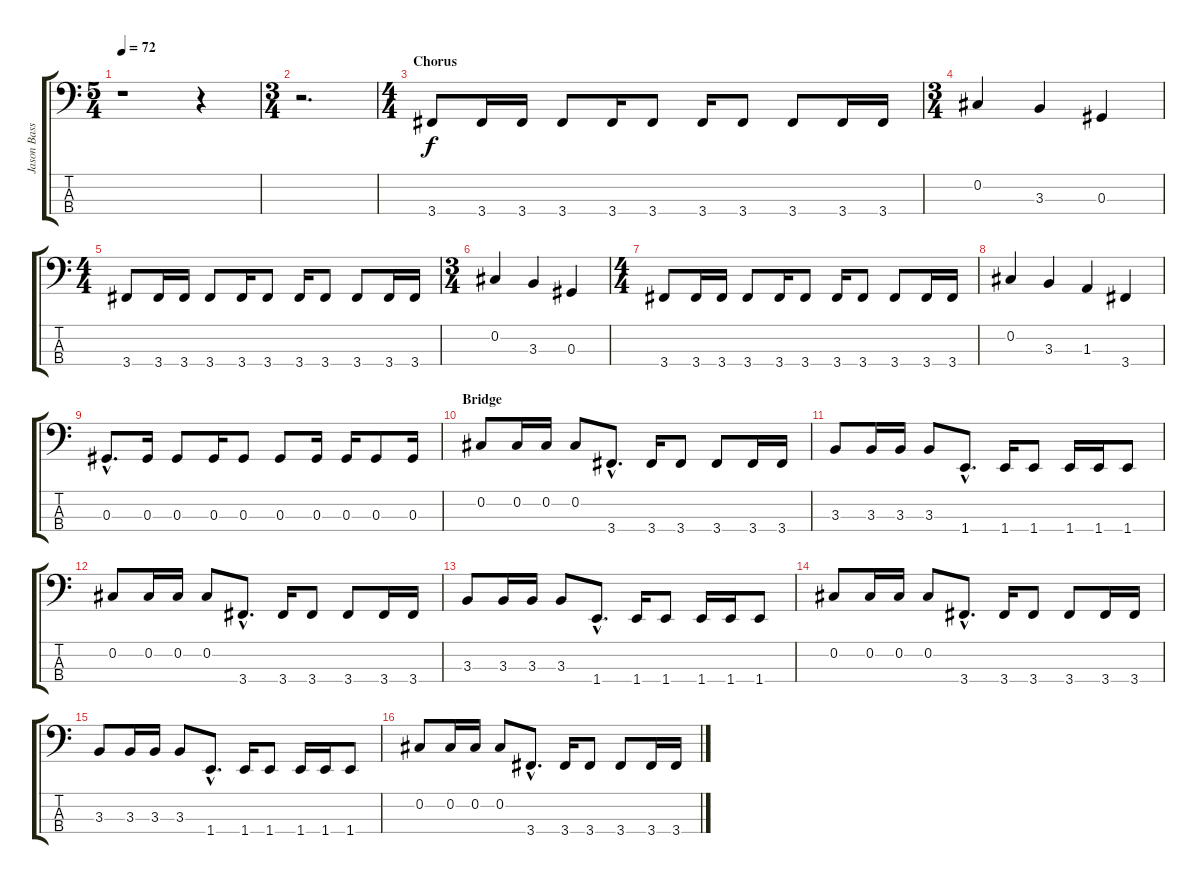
\track ("Jason Bass" "Jason Bass") {instrument electricbasspick}
\staff {score tabs}
\tuning (Gb2 Db2 Ab1 Eb1) {hide}
\ts (5 4)
\tempo 72
\clef f4
\ks c
r.1{dy f} r.4 |
\ts (3 4)
r.2{d} |
\ts (4 4)
\section ("" "Chorus")
3.4.8 3.4.16 3.4.16 3.4.8 3.4.16 3.4.8 3.4.16 3.4.8 3.4.8 3.4.16 3.4.16 |
\ts (3 4)
0.2.4 3.3.4 0.3.4 |
\ts (4 4)
3.4.8 3.4.16 3.4.16 3.4.8 3.4.16 3.4.8 3.4.16 3.4.8 3.4.8 3.4.16 3.4.16 |
\ts (3 4)
0.2.4 3.3.4 0.3.4 |
\ts (4 4)
3.4.8 3.4.16 3.4.16 3.4.8 3.4.16 3.4.8 3.4.16 3.4.8 3.4.8 3.4.16 3.4.16 |
0.2.4 3.3.4 1.3.4 3.4.4 |
0.3{hac}.8{d} 0.3.16 0.3.8 0.3.16 0.3.8 0.3.8 0.3.16 0.3.16 0.3.8 0.3.16 |
\section ("" "Bridge")
0.2.8 0.2.16 0.2.16 0.2.8 3.4{hac}.8{d} 3.4.16 3.4.8 3.4.8 3.4.16 3.4.16 |
3.3.8 3.3.16 3.3.16 3.3.8 1.4{hac}.8{d} 1.4.16 1.4.8 1.4.16 1.4.16 1.4.8 |
0.2.8 0.2.16 0.2.16 0.2.8 3.4{hac}.8{d} 3.4.16 3.4.8 3.4.8 3.4.16 3.4.16 |
3.3.8 3.3.16 3.3.16 3.3.8 1.4{hac}.8{d} 1.4.16 1.4.8 1.4.16 1.4.16 1.4.8 |
0.2.8 0.2.16 0.2.16 0.2.8 3.4{hac}.8{d} 3.4.16 3.4.8 3.4.8 3.4.16 3.4.16 |
3.3.8 3.3.16 3.3.16 3.3.8 1.4{hac}.8{d} 1.4.16 1.4.8 1.4.16 1.4.16 1.4.8 |
0.2.8 0.2.16 0.2.16 0.2.8 3.4{hac}.8{d} 3.4.16 3.4.8 3.4.8 3.4.16 3.4.16
